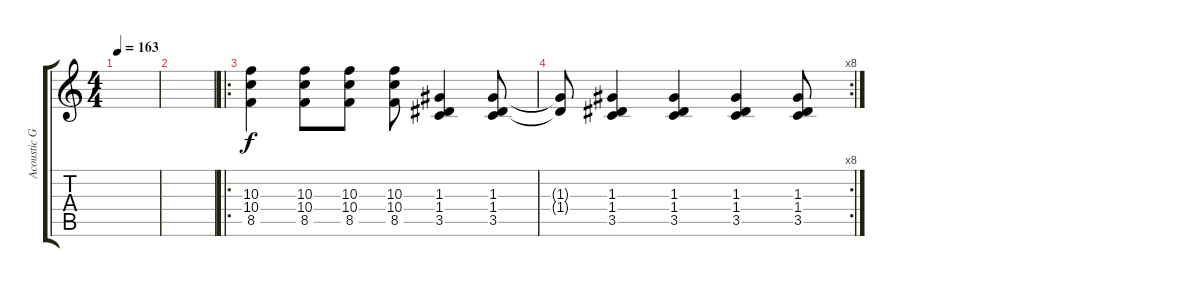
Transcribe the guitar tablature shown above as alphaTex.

\track ("Acoustic Guitar" "Acoustic G") {instrument acousticguitarsteel}
\staff {score tabs}
\tuning (E4 B3 G3 D3 A2 E2) {hide}
\ts (4 4)
\tempo 163
\clef g2
\ks c
|
|
\ro
(10.3 10.4 8.5).4 (10.3 10.4 8.5).8 (10.3 10.4 8.5).8 (10.3 10.4 8.5).8 (1.3 1.4 3.5).4 (1.3 1.4 3.5).8 |
\rc 8
(1.3{t} 1.4{t}).8 (1.3 1.4 3.5).4 (1.3 1.4 3.5).4 (1.3 1.4 3.5).4 (1.3 1.4 3.5).8
